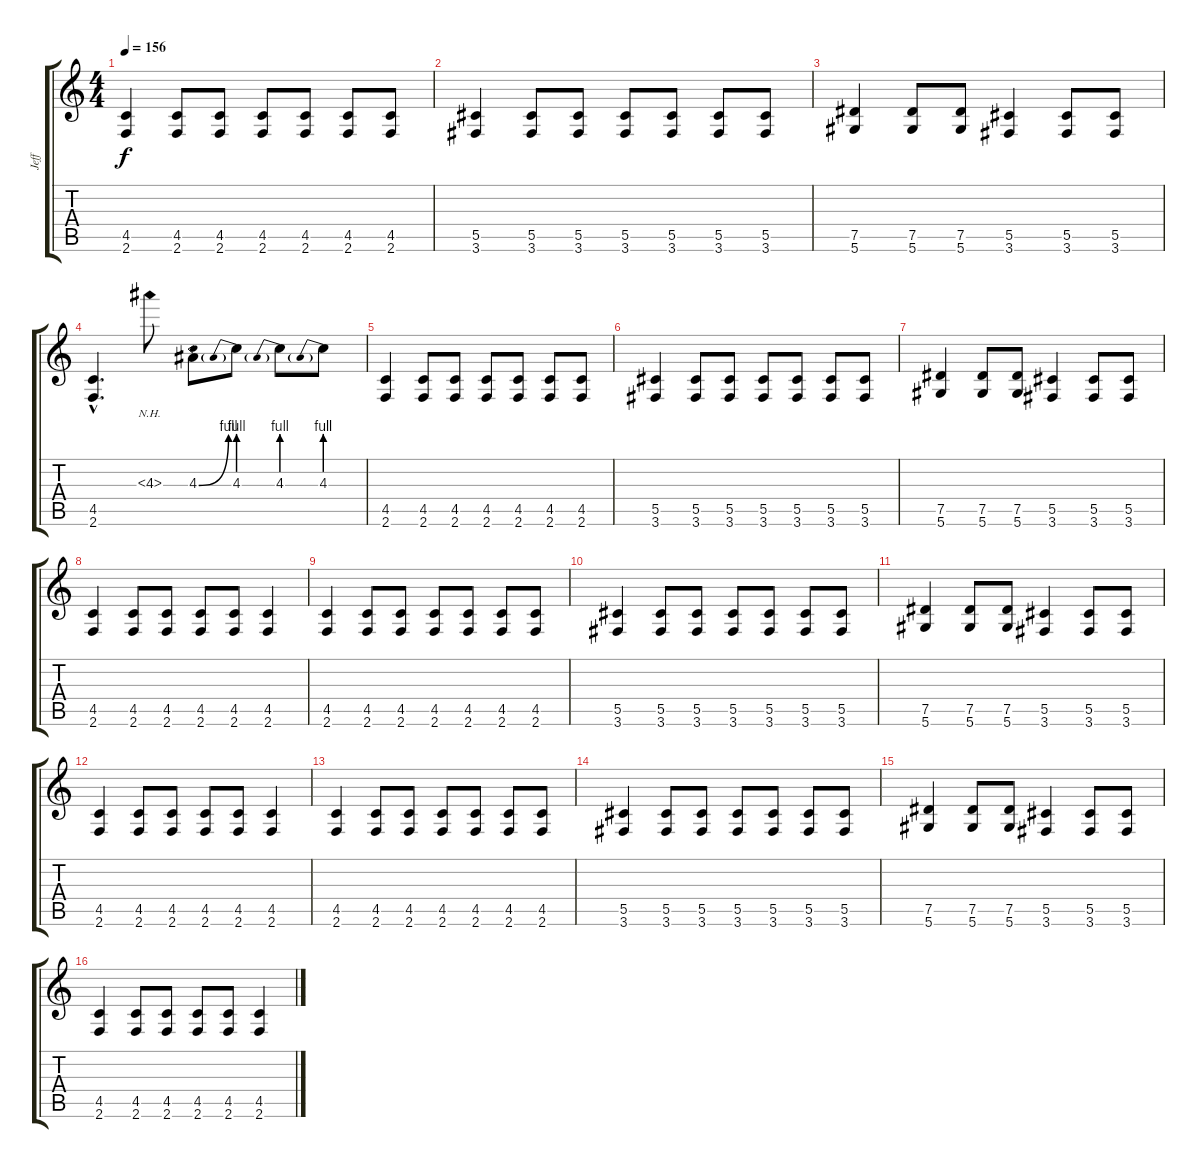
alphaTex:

\track ("Jeff" "Jeff") {instrument distortionguitar}
\staff {score tabs}
\tuning (Eb4 Bb3 Gb3 Db3 Ab2 Eb2) {hide}
\ts (4 4)
\tempo 156
\clef g2
\ks c
(4.5 2.6).4{dy f instrument distortionguitar} (4.5 2.6).8 (4.5 2.6).8 (4.5 2.6).8 (4.5 2.6).8 (4.5 2.6).8 (4.5 2.6).8 |
(5.5 3.6).4 (5.5 3.6).8 (5.5 3.6).8 (5.5 3.6).8 (5.5 3.6).8 (5.5 3.6).8 (5.5 3.6).8 |
(7.5 5.6).4 (7.5 5.6).8 (7.5 5.6).8 (5.5 3.6).4 (5.5 3.6).8 (5.5 3.6).8 |
(4.5{hac} 2.6{hac}).4{d} 4.3{nh}.8 4.3{be (bend 0 0 60 4)}.8 4.3{be (prebend 0 4 60 4)}.8 4.3{be (prebend 0 4 60 4)}.8 4.3{be (prebend 0 4 60 4)}.8 |
(4.5 2.6).4 (4.5 2.6).8 (4.5 2.6).8 (4.5 2.6).8 (4.5 2.6).8 (4.5 2.6).8 (4.5 2.6).8 |
(5.5 3.6).4 (5.5 3.6).8 (5.5 3.6).8 (5.5 3.6).8 (5.5 3.6).8 (5.5 3.6).8 (5.5 3.6).8 |
(7.5 5.6).4 (7.5 5.6).8 (7.5 5.6).8 (5.5 3.6).4 (5.5 3.6).8 (5.5 3.6).8 |
(4.5 2.6).4 (4.5 2.6).8 (4.5 2.6).8 (4.5 2.6).8 (4.5 2.6).8 (4.5 2.6).4 |
(4.5 2.6).4 (4.5 2.6).8 (4.5 2.6).8 (4.5 2.6).8 (4.5 2.6).8 (4.5 2.6).8 (4.5 2.6).8 |
(5.5 3.6).4 (5.5 3.6).8 (5.5 3.6).8 (5.5 3.6).8 (5.5 3.6).8 (5.5 3.6).8 (5.5 3.6).8 |
(7.5 5.6).4 (7.5 5.6).8 (7.5 5.6).8 (5.5 3.6).4 (5.5 3.6).8 (5.5 3.6).8 |
(4.5 2.6).4 (4.5 2.6).8 (4.5 2.6).8 (4.5 2.6).8 (4.5 2.6).8 (4.5 2.6).4 |
(4.5 2.6).4 (4.5 2.6).8 (4.5 2.6).8 (4.5 2.6).8 (4.5 2.6).8 (4.5 2.6).8 (4.5 2.6).8 |
(5.5 3.6).4 (5.5 3.6).8 (5.5 3.6).8 (5.5 3.6).8 (5.5 3.6).8 (5.5 3.6).8 (5.5 3.6).8 |
(7.5 5.6).4 (7.5 5.6).8 (7.5 5.6).8 (5.5 3.6).4 (5.5 3.6).8 (5.5 3.6).8 |
(4.5 2.6).4 (4.5 2.6).8 (4.5 2.6).8 (4.5 2.6).8 (4.5 2.6).8 (4.5 2.6).4
